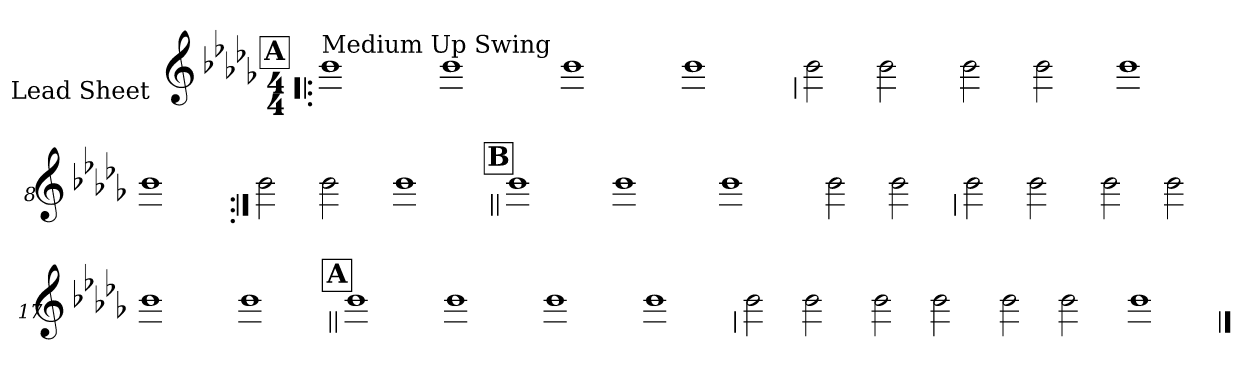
**kern
*part1
*staff1
*I"Lead Sheet
*stria0
*clefG2
*k[b-e-a-d-g-]
*D-:
*M4/4
!!LO:REH:place=s1:a:t=A
=1!|:
!LO:TX:a:t=Medium Up Swing
1b-
=2-
1b-
=3-
1b-
=4-
1b-
!!LO:LB:g=z
=5
2b-
2b-
=6-
2b-
2b-
=7-
1b-
=8-
1b-
!!LO:LB:g=z
=9:|!
2b-
2b-
=10-
1b-
!!LO:LB:g=z
!!LO:REH:place=s1:a:t=B
=11||
1b-
=12-
1b-
=13-
1b-
=14-
2b-
2b-
!!LO:LB:g=z
=15
2b-
2b-
=16-
2b-
2b-
=17-
1b-
=18-
1b-
!!LO:LB:g=z
!!LO:REH:place=s1:a:t=A
=19||
1b-
=20-
1b-
=21-
1b-
=22-
1b-
!!LO:LB:g=z
=23
2b-
2b-
=24-
2b-
2b-
=25-
2b-
2b-
=26-
1b-
==
*-
